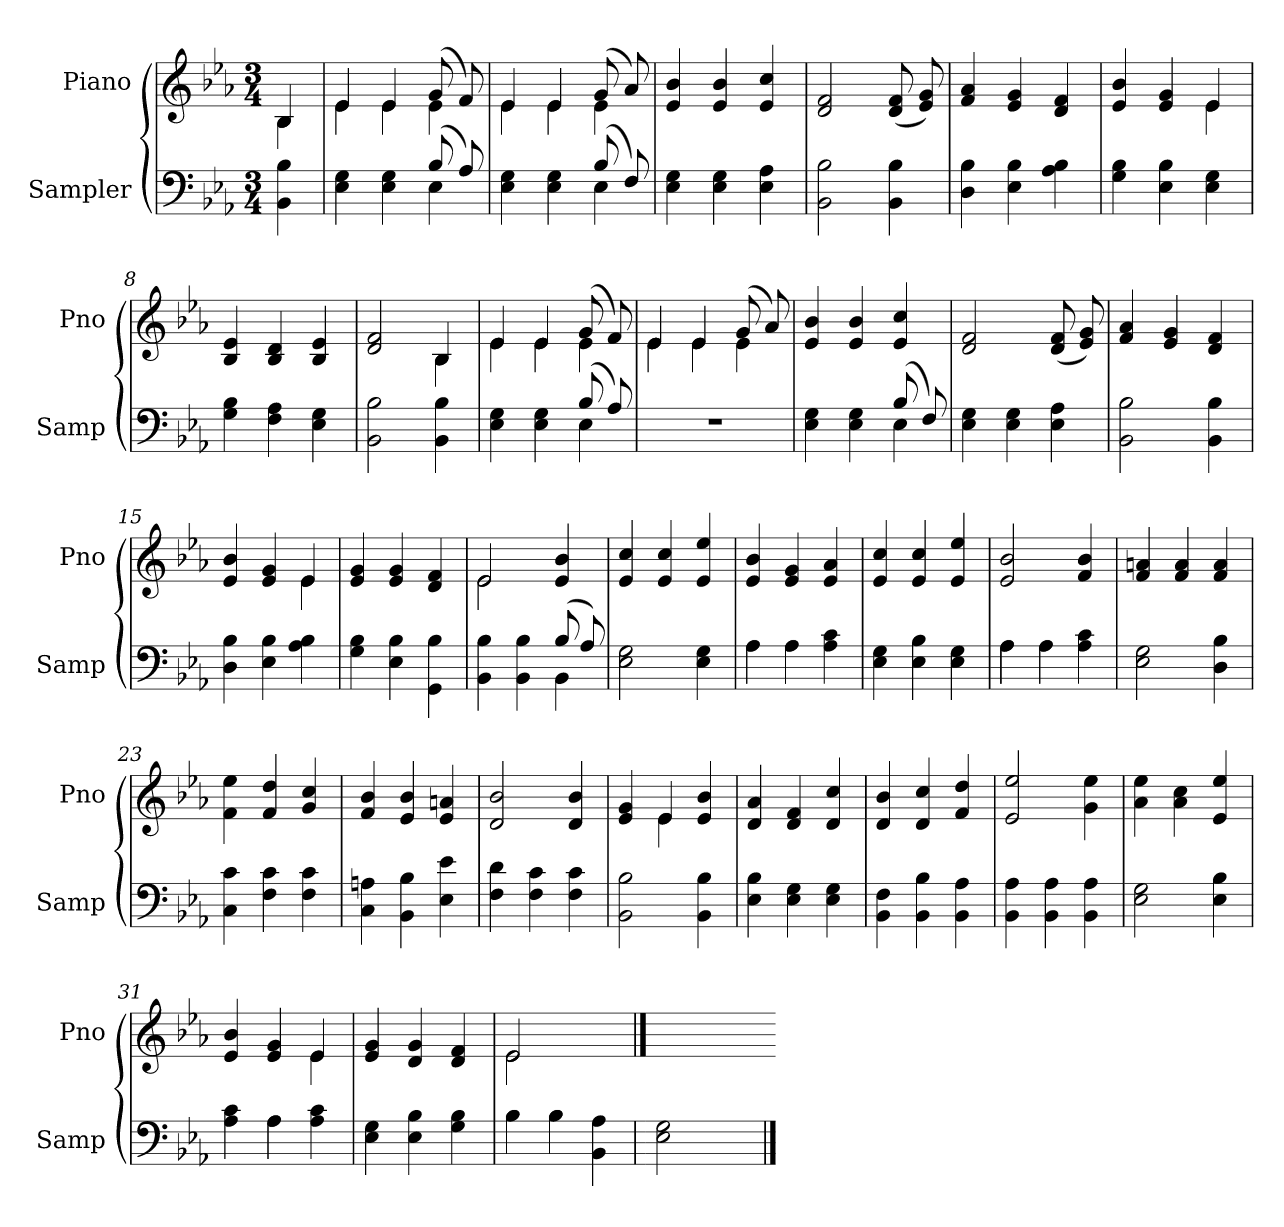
**kern	**kern
*part2	*part1
*staff2	*staff1
*I"Sampler	*I"Piano
*I'Samp	*I'Pno
*clefF4	*clefG2
*k[b-e-a-]	*k[b-e-a-]
*E-:	*E-:
*M3/4	*M3/4
=1	=1
*	*^
4BB- 4B-	4B-/	4B-
=2	=2	=2
*^	*	*
4E- 4G	2ryy	4e-/	4e-
4E- 4G	.	4e-/	4e-
(8B-/	4E-	(8g/	4e-
8A-/)	.	8f/)	.
=3	=3	=3	=3
4E- 4G	2ryy	4e-/	4e-
4E- 4G	.	4e-/	4e-
(8B-/	4E-	(8g/	4e-
8F/)	.	8a-/)	.
*v	*v	*	*
*	*v	*v
=4	=4
4E- 4G	4e- 4b-
4E- 4G	4e- 4b-
4E- 4A-	4e- 4cc
=5	=5
2BB- 2B-	2d 2f
4BB- 4B-	(8d/ 8f/
.	8e-/ 8g/)
=6	=6
4D 4B-	4f 4a-
4E- 4B-	4e- 4g
4A- 4B-	4d 4f
=7	=7
*	*^
4G 4B-	4e- 4b-	2ryy
4E- 4B-	4e- 4g	.
4E- 4G	4e-/	4e-
*	*v	*v
=8	=8
4G 4B-	4B- 4e-
4F 4A-	4B- 4d
4E- 4G	4B- 4e-
=9	=9
*	*^
2BB- 2B-	2d 2f	2ryy
4BB- 4B-	4B-/	4B-
=10	=10	=10
*^	*	*
4E- 4G	2ryy	4e-/	4e-
4E- 4G	.	4e-/	4e-
(8B-/	4E-	(8g/	4e-
8A-/)	.	8f/)	.
*v	*v	*	*
=11	=11	=11
2.r	4e-/	4e-
.	4e-/	4e-
.	(8g/	4e-
.	8a-/)	.
*	*v	*v
=12	=12
*^	*
4E- 4G	2ryy	4e- 4b-
4E- 4G	.	4e- 4b-
(8B-/	4E-	4e- 4cc
8F/)	.	.
*v	*v	*
=13	=13
4E- 4G	2d 2f
4E- 4G	.
4E- 4A-	(8d/ 8f/
.	8e-/ 8g/)
=14	=14
2BB- 2B-	4f 4a-
.	4e- 4g
4BB- 4B-	4d 4f
=15	=15
*	*^
4D 4B-	4e- 4b-	2ryy
4E- 4B-	4e- 4g	.
4A- 4B-	4e-/	4e-
*	*v	*v
=16	=16
4G 4B-	4e- 4g
4E- 4B-	4e- 4g
4GG 4B-	4d 4f
=17	=17
*^	*^
4BB- 4B-	2ryy	2e-/	2e-
4BB- 4B-	.	.	.
(8B-/	4BB-	4e- 4b-	4ryy
8A-/)	.	.	.
*v	*v	*	*
*	*v	*v
=18	=18
2E- 2G	4e- 4cc
.	4e- 4cc
4E- 4G	4e- 4ee-
=19	=19
*^	*
4A-\	4A-	4e- 4b-
4A-\	4A-	4e- 4g
4A- 4c	4ryy	4e- 4a-
*v	*v	*
=20	=20
4E- 4G	4e- 4cc
4E- 4B-	4e- 4cc
4E- 4G	4e- 4ee-
=21	=21
*^	*
4A-\	4A-	2e- 2b-
4A-\	4A-	.
4A- 4c	4ryy	4f 4b-
*v	*v	*
=22	=22
2E- 2G	4f 4an
.	4f 4a
4D 4B-	4f 4a
=23	=23
4C 4c	4f 4ee-
4F 4c	4f 4dd
4F 4c	4g 4cc
=24	=24
4C 4An	4f 4b-
4BB- 4B-	4e- 4b-
4E- 4e-	4e- 4an
=25	=25
4F 4d	2d 2b-
4F 4c	.
4F 4c	4d 4b-
=26	=26
*	*^
2BB- 2B-	4e- 4g	4ryy
.	4e-/	4e-
4BB- 4B-	4e- 4b-	4ryy
*	*v	*v
=27	=27
4E- 4B-	4d 4a-
4E- 4G	4d 4f
4E- 4G	4d 4cc
=28	=28
4BB- 4F	4d 4b-
4BB- 4B-	4d 4cc
4BB- 4A-	4f 4dd
=29	=29
4BB- 4A-	2e- 2ee-
4BB- 4A-	.
4BB- 4A-	4g 4ee-
=30	=30
2E- 2G	4a- 4ee-
.	4a- 4cc
4E- 4B-	4e- 4ee-
=31	=31
*^	*^
4A- 4c	4ryy	4e- 4b-	2ryy
4A-\	4A-	4e- 4g	.
4A- 4c	4ryy	4e-/	4e-
*v	*v	*	*
*	*v	*v
=32	=32
4E- 4G	4e- 4g
4E- 4B-	4d 4g
4G 4B-	4d 4f
=33	=33
*^	*^
4B-\	4B-	2e-/	2e-
4B-\	4B-	.	.
4BB- 4A-	4ryy	4ryy	4ryy
*v	*v	*	*
*	*v	*v
=	==
2E- 2G	2.ryy
4ryy	.
==	=
*-	*-
